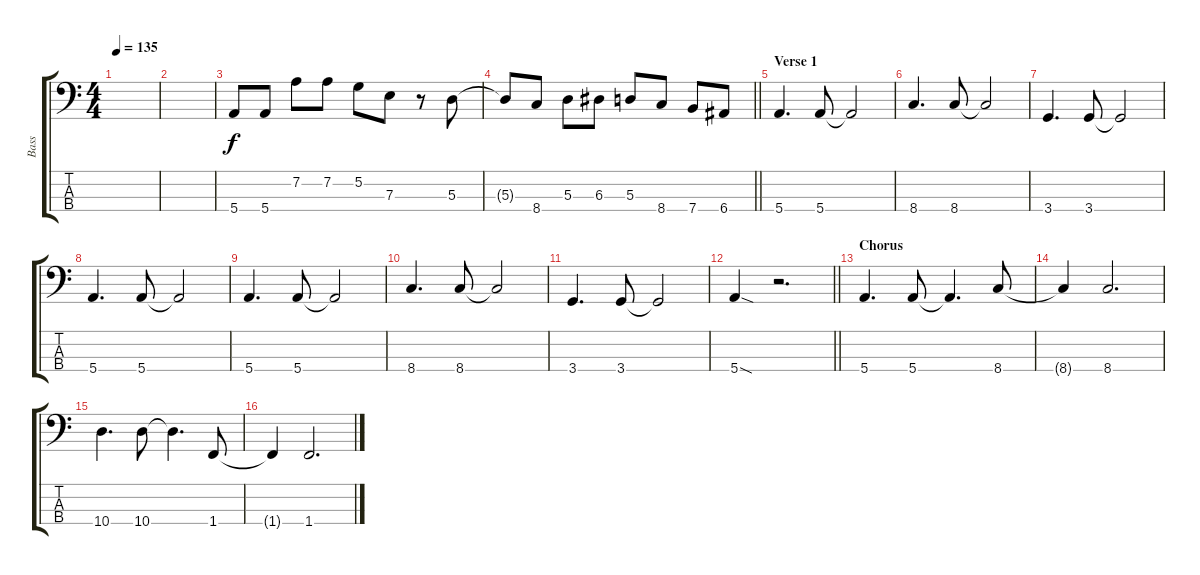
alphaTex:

\track ("Bass" "Bass") {instrument electricbassfinger}
\staff {score tabs}
\tuning (G2 D2 A1 E1) {hide}
\ts (4 4)
\tempo 135
\clef f4
\ks c
|
|
5.4.8 5.4.8 7.2.8 7.2.8 5.2.8 7.3.8 r.8 5.3.8 |
\barLineRight lightlight
5.3{t}.8 8.4.8 5.3.8 6.3.8 5.3.8 8.4.8 7.4.8 6.4.8 |
\section ("" "Verse 1")
5.4.4{d} 5.4.8 5.4{t}.2 |
8.4.4{d} 8.4.8 8.4{t}.2 |
3.4.4{d} 3.4.8 3.4{t}.2 |
5.4.4{d} 5.4.8 5.4{t}.2 |
5.4.4{d} 5.4.8 5.4{t}.2 |
8.4.4{d} 8.4.8 8.4{t}.2 |
3.4.4{d} 3.4.8 3.4{t}.2 |
\barLineRight lightlight
5.4{sod}.4 r.2{d} |
\section ("" "Chorus")
5.4.4{d} 5.4.8 5.4{t}.4{d} 8.4.8 |
8.4{t}.4 8.4.2{d} |
10.4.4{d} 10.4.8 10.4{t}.4{d} 1.4.8 |
1.4{t}.4 1.4.2{d}
